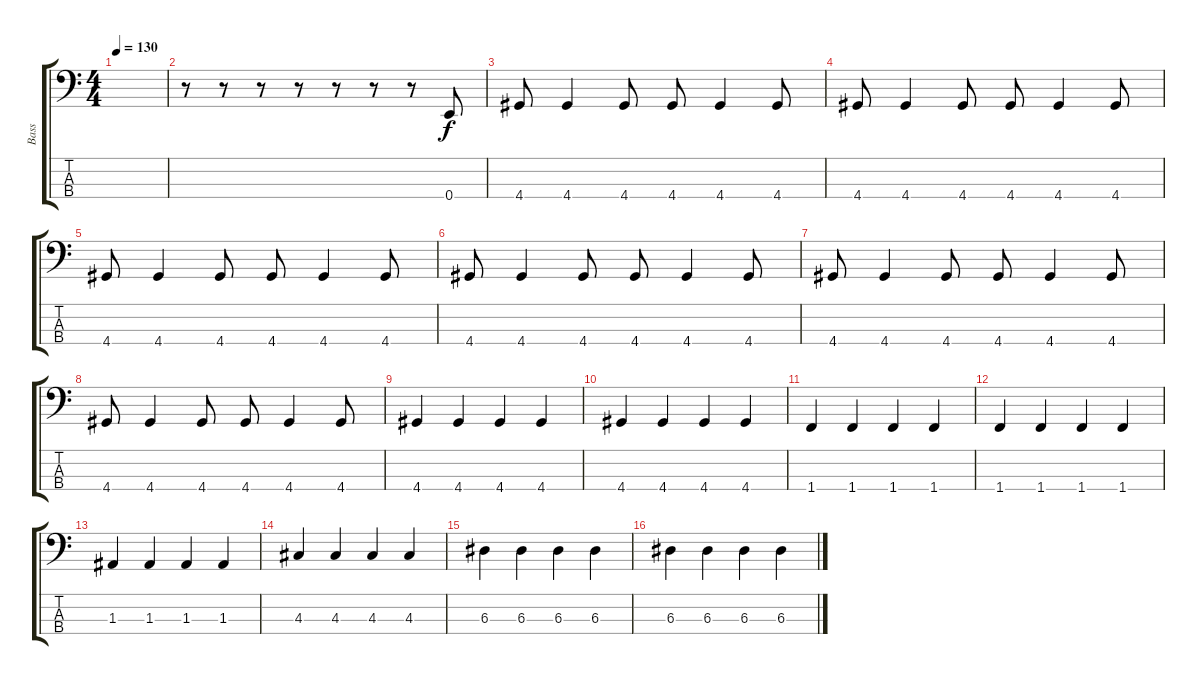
\track ("Bass" "Bass") {instrument electricbassfinger}
\staff {score tabs}
\tuning (G2 D2 A1 E1) {hide}
\ts (4 4)
\tempo 130
\clef f4
\ks c
|
r.8 r.8 r.8 r.8 r.8 r.8 r.8 0.4.8 |
4.4.8 4.4.4 4.4.8 4.4.8 4.4.4 4.4.8 |
4.4.8 4.4.4 4.4.8 4.4.8 4.4.4 4.4.8 |
4.4.8 4.4.4 4.4.8 4.4.8 4.4.4 4.4.8 |
4.4.8 4.4.4 4.4.8 4.4.8 4.4.4 4.4.8 |
4.4.8 4.4.4 4.4.8 4.4.8 4.4.4 4.4.8 |
4.4.8 4.4.4 4.4.8 4.4.8 4.4.4 4.4.8 |
4.4.4 4.4.4 4.4.4 4.4.4 |
4.4.4 4.4.4 4.4.4 4.4.4 |
1.4.4 1.4.4 1.4.4 1.4.4 |
1.4.4 1.4.4 1.4.4 1.4.4 |
1.3.4 1.3.4 1.3.4 1.3.4 |
4.3.4 4.3.4 4.3.4 4.3.4 |
6.3.4 6.3.4 6.3.4 6.3.4 |
6.3.4 6.3.4 6.3.4 6.3.4
